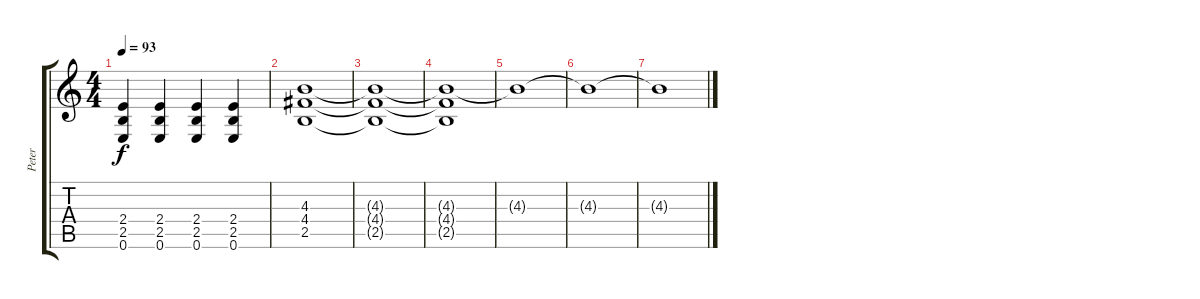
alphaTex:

\track ("Peter" "Peter") {instrument acousticguitarnylon}
\staff {score tabs}
\tuning (E4 B3 G3 D3 A2 E2) {hide}
\ts (4 4)
\tempo 93
\clef g2
\ks c
(2.4 2.5 0.6).4{dy f} (2.4 2.5 0.6).4 (2.4 2.5 0.6).4 (2.4 2.5 0.6).4 |
(4.3 4.4 2.5).1{volume 9 instrument distortionguitar} |
(4.3{t} 4.4{t} 2.5{t}).1 |
(4.3{t} 4.4{t} 2.5{t}).1 |
4.3{t}.1 |
4.3{t}.1 |
4.3{t}.1
